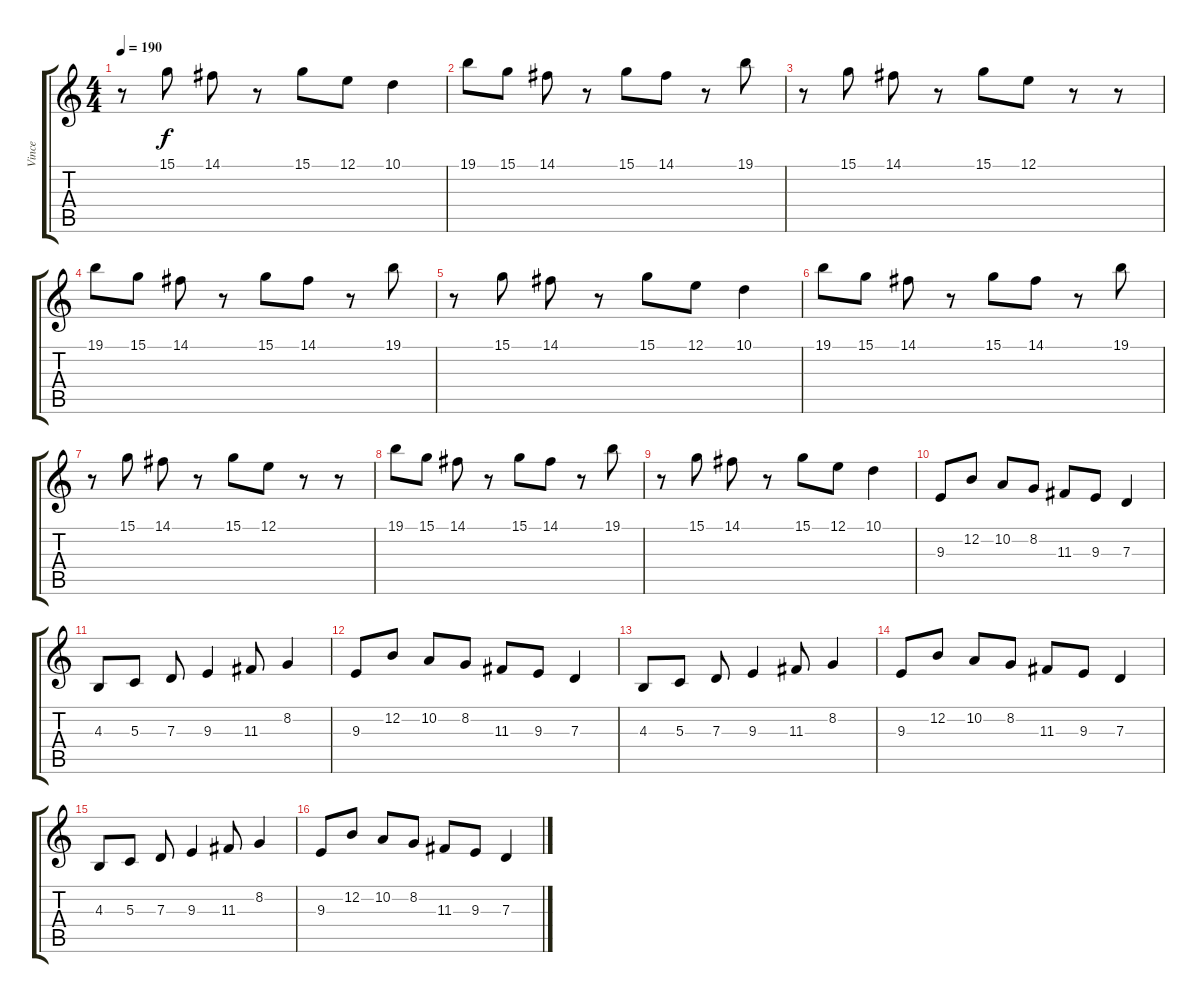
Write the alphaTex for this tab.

\track ("Vince" "Vince") {instrument lead1square}
\staff {score tabs}
\tuning (E4 B3 G3 D3 A2 E2) {hide}
\ts (4 4)
\tempo 190
\clef g2
\ks c
r.8{dy f} 15.1.8 14.1.8 r.8 15.1.8 12.1.8 10.1.4 |
19.1.8 15.1.8 14.1.8 r.8 15.1.8 14.1.8 r.8 19.1.8 |
r.8 15.1.8 14.1.8 r.8 15.1.8 12.1.8 r.8 r.8 |
19.1.8 15.1.8 14.1.8 r.8 15.1.8 14.1.8 r.8 19.1.8 |
r.8 15.1.8 14.1.8 r.8 15.1.8 12.1.8 10.1.4 |
19.1.8 15.1.8 14.1.8 r.8 15.1.8 14.1.8 r.8 19.1.8 |
r.8 15.1.8 14.1.8 r.8 15.1.8 12.1.8 r.8 r.8 |
19.1.8 15.1.8 14.1.8 r.8 15.1.8 14.1.8 r.8 19.1.8 |
r.8 15.1.8 14.1.8 r.8 15.1.8 12.1.8 10.1.4 |
9.3.8 12.2.8 10.2.8 8.2.8 11.3.8 9.3.8 7.3.4 |
4.3.8 5.3.8 7.3.8 9.3.4 11.3.8 8.2.4 |
9.3.8 12.2.8 10.2.8 8.2.8 11.3.8 9.3.8 7.3.4 |
4.3.8 5.3.8 7.3.8 9.3.4 11.3.8 8.2.4 |
9.3.8 12.2.8 10.2.8 8.2.8 11.3.8 9.3.8 7.3.4 |
4.3.8 5.3.8 7.3.8 9.3.4 11.3.8 8.2.4 |
9.3.8 12.2.8 10.2.8 8.2.8 11.3.8 9.3.8 7.3.4
